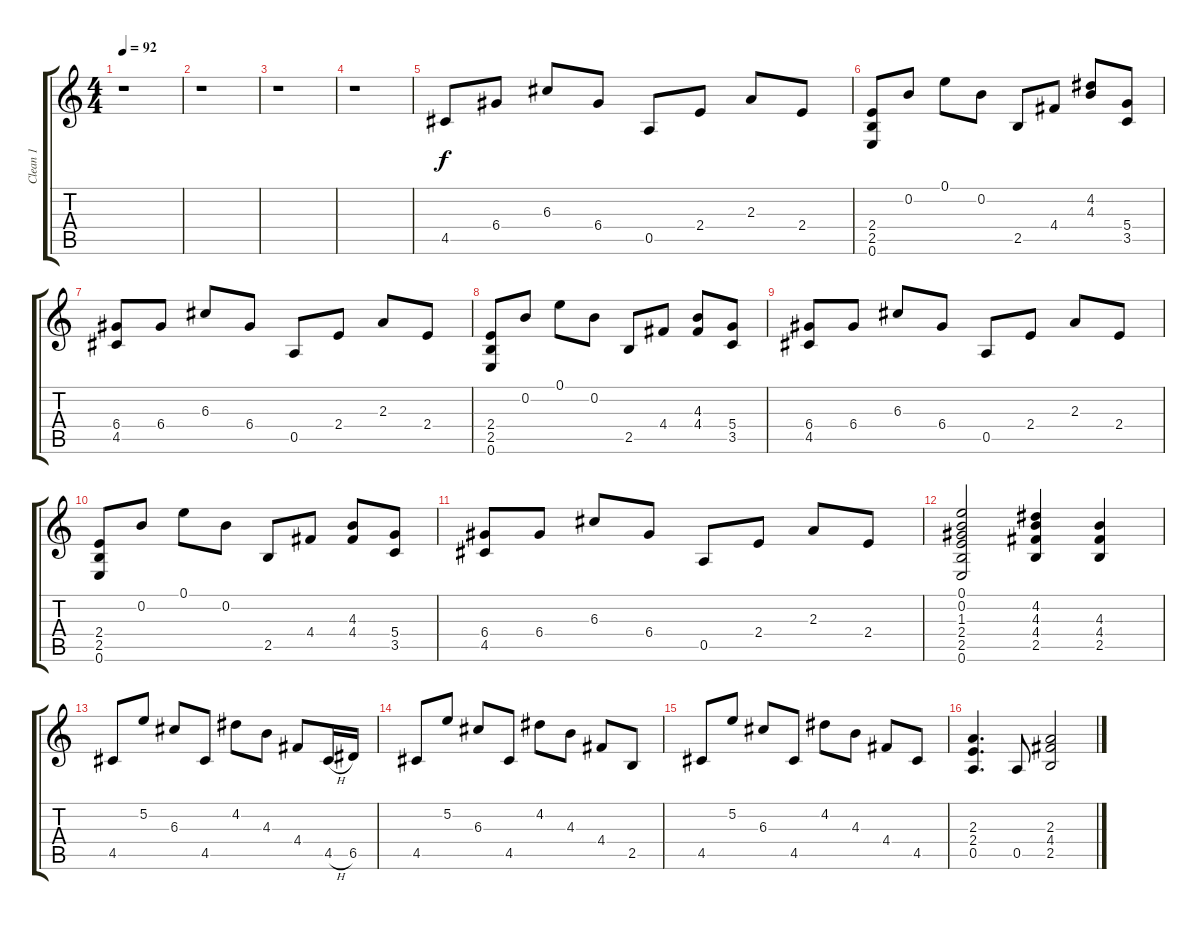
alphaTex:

\track ("Clean 1" "Clean 1") {instrument electricguitarclean}
\staff {score tabs}
\tuning (E4 B3 G3 D3 A2 E2) {hide}
\ts (4 4)
\tempo 92
\clef g2
\ks c
r.1{dy f} |
r.1 |
r.1 |
r.1 |
4.5.8 6.4.8 6.3.8 6.4.8 0.5.8 2.4.8 2.3.8 2.4.8 |
(2.4 2.5 0.6).8 0.2.8 0.1.8 0.2.8 2.5.8 4.4.8 (4.2 4.3).8 (5.4 3.5).8 |
(6.4 4.5).8 6.4.8 6.3.8 6.4.8 0.5.8 2.4.8 2.3.8 2.4.8 |
(2.4 2.5 0.6).8 0.2.8 0.1.8 0.2.8 2.5.8 4.4.8 (4.3 4.4).8 (5.4 3.5).8 |
(6.4 4.5).8 6.4.8 6.3.8 6.4.8 0.5.8 2.4.8 2.3.8 2.4.8 |
(2.4 2.5 0.6).8 0.2.8 0.1.8 0.2.8 2.5.8 4.4.8 (4.3 4.4).8 (5.4 3.5).8 |
(6.4 4.5).8 6.4.8 6.3.8 6.4.8 0.5.8 2.4.8 2.3.8 2.4.8 |
(0.1 0.2 1.3 2.4 2.5 0.6).2 (4.2 4.3 4.4 2.5).4 (4.3 4.4 2.5).4 |
4.5.8 5.2.8 6.3.8 4.5.8 4.2.8 4.3.8 4.4.8 4.5{h}.16 6.5.16 |
4.5.8 5.2.8 6.3.8 4.5.8 4.2.8 4.3.8 4.4.8 2.5.8 |
4.5.8 5.2.8 6.3.8 4.5.8 4.2.8 4.3.8 4.4.8 4.5.8 |
(2.3 2.4 0.5).4{d} 0.5.8 (2.3 4.4 2.5).2
